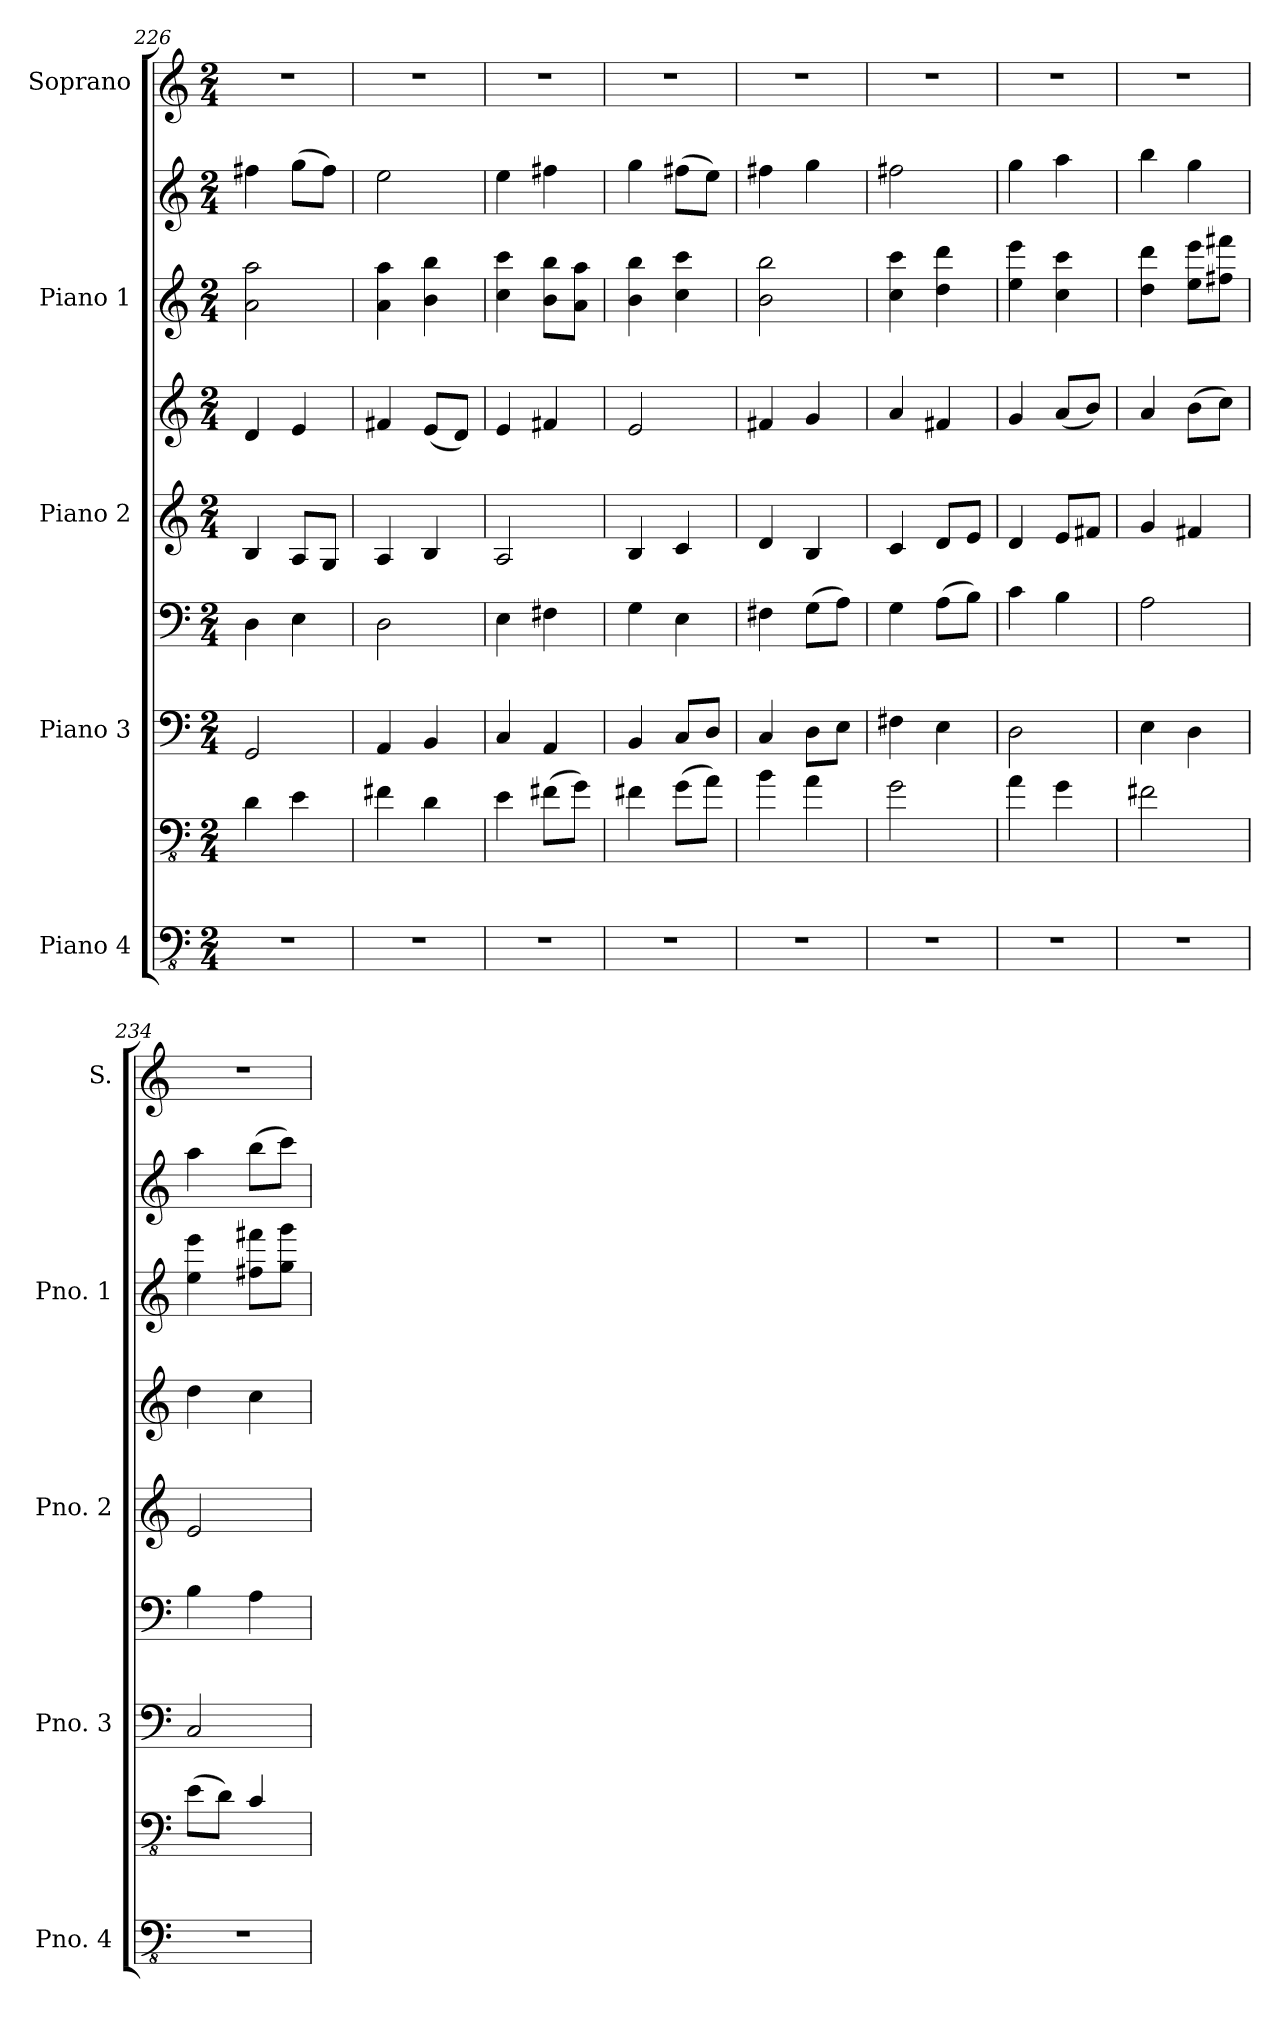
**kern	**kern	**kern	**kern	**kern	**kern	**kern	**kern	**kern
*part5	*part5	*part4	*part4	*part3	*part3	*part2	*part2	*part1
*staff9	*staff8	*staff7	*staff6	*staff5	*staff4	*staff3	*staff2	*staff1
*I"Piano 4	*	*I"Piano 3	*	*I"Piano 2	*	*I"Piano 1	*	*I"Soprano
*I'Pno. 4	*	*I'Pno. 3	*	*I'Pno. 2	*	*I'Pno. 1	*	*I'S.
*clefFv4	*clefFv4	*clefF4	*clefF4	*clefG2	*clefG2	*clefG2	*clefG2	*clefG2
*ITrd7c12	*ITrd7c12	*	*	*	*	*	*	*
*k[]	*k[]	*k[]	*k[]	*k[]	*k[]	*k[]	*k[]	*k[]
*C:	*C:	*C:	*C:	*C:	*C:	*C:	*C:	*C:
*M2/4	*M2/4	*M2/4	*M2/4	*M2/4	*M2/4	*M2/4	*M2/4	*M2/4
=226	=226	=226	=226	=226	=226	=226	=226	=226
2r	4DD\	2GG/	4D\	4B/	4d/	2aa\ 2a\	4ff#X\	2r
.	4EE\	.	4E\	8A/L	4e/	.	(8gg\L	.
.	.	.	.	8G/J	.	.	8ff#\J)	.
=227	=227	=227	=227	=227	=227	=227	=227	=227
2r	4FF#X\	4AA/	2D\	4A/	4f#X/	4aa\ 4a\	2ee\	2r
.	4DD\	4BB/	.	4B/	(8e/L	4bb\ 4b\	.	.
.	.	.	.	.	8d/J)	.	.	.
=228	=228	=228	=228	=228	=228	=228	=228	=228
2r	4EE\	4C/	4E\	2A/	4e/	4ccc\ 4cc\	4ee\	2r
.	(8FF#X\L	4AA/	4F#X\	.	4f#X/	8bb\ 8b\L	4ff#X\	.
.	8GG\J)	.	.	.	.	8aa\ 8a\J	.	.
=229	=229	=229	=229	=229	=229	=229	=229	=229
2r	4FF#X\	4BB/	4G\	4B/	2e/	4bb\ 4b\	4gg\	2r
.	(8GG\L	8C/L	4E\	4c/	.	4ccc\ 4cc\	(8ff#X\L	.
.	8AA\J)	8D/J	.	.	.	.	8ee\J)	.
=230	=230	=230	=230	=230	=230	=230	=230	=230
2r	4BB\	4C/	4F#X\	4d/	4f#X/	2bb\ 2b\	4ff#X\	2r
.	4AA\	8D\L	(8G\L	4B/	4g/	.	4gg\	.
.	.	8E\J	8A\J)	.	.	.	.	.
=231	=231	=231	=231	=231	=231	=231	=231	=231
2r	2GG\	4F#X\	4G\	4c/	4a/	4ccc\ 4cc\	2ff#X\	2r
.	.	4E\	(8A\L	8d/L	4f#X/	4ddd\ 4dd\	.	.
.	.	.	8B\J)	8e/J	.	.	.	.
=232	=232	=232	=232	=232	=232	=232	=232	=232
2r	4AA\	2D\	4c\	4d/	4g/	4eee\ 4ee\	4gg\	2r
.	4GG\	.	4B\	8e/L	(8a/L	4ccc\ 4cc\	4aa\	.
.	.	.	.	8f#X/J	8b/J)	.	.	.
!!LO:PB:g=z
=233	=233	=233	=233	=233	=233	=233	=233	=233
2r	2FF#X\	4E\	2A\	4g/	4a/	4ddd\ 4dd\	4bb\	2r
.	.	4D\	.	4f#X/	(8b\L	8eee\ 8ee\L	4gg\	.
.	.	.	.	.	8cc\J)	8fff#X\ 8ff#X\J	.	.
=234	=234	=234	=234	=234	=234	=234	=234	=234
2r	(8EE\L	2C/	4B\	2e/	4dd\	4eee\ 4ee\	4aa\	2r
.	8DD\J)	.	.	.	.	.	.	.
.	4CC/	.	4A\	.	4cc\	8fff#X\ 8ff#X\L	(8bb\L	.
.	.	.	.	.	.	8ggg\ 8gg\J	8ccc\J)	.
=	=	=	=	=	=	=	=	=
*-	*-	*-	*-	*-	*-	*-	*-	*-
